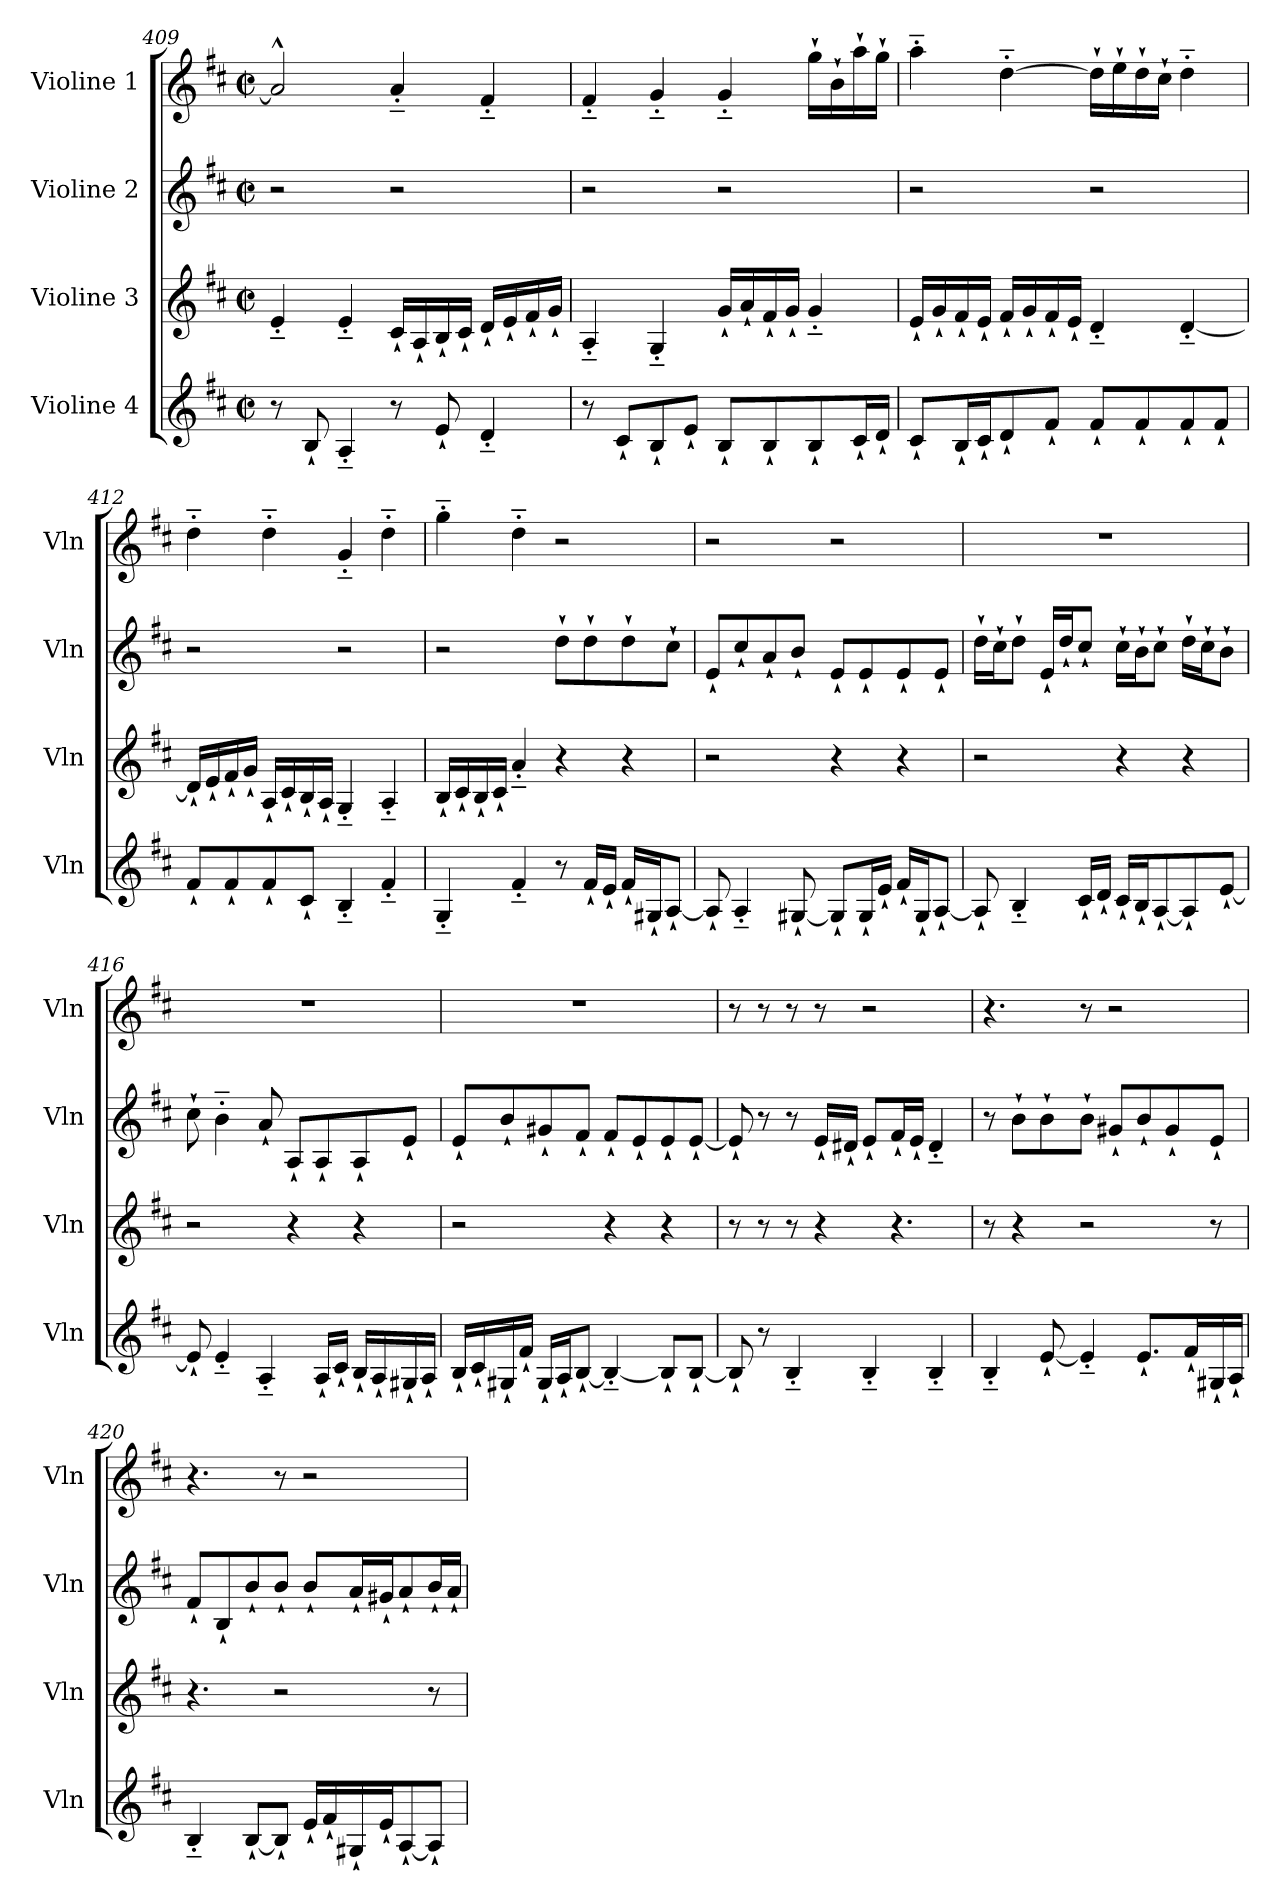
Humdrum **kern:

**kern	**kern	**kern	**kern
*part4	*part3	*part2	*part1
*staff4	*staff3	*staff2	*staff1
*I"Violine 4	*I"Violine 3	*I"Violine 2	*I"Violine 1
*I'Vln	*I'Vln	*I'Vln	*I'Vln
*clefG2	*clefG2	*clefG2	*clefG2
*k[f#c#]	*k[f#c#]	*k[f#c#]	*k[f#c#]
*D:	*D:	*D:	*D:
*M2/2	*M2/2	*M2/2	*M2/2
*met(c|)	*met(c|)	*met(c|)	*met(c|)
=409	=409	=409	=409
8r	4e~'/	2r	2a^^/]
8B`/	.	.	.
4A~'/	4e~'/	.	.
8r	16c#`/LL	2r	4a~'/
.	16A`/	.	.
8e`/	16B`/	.	.
.	16c#`/JJ	.	.
4d~'/	16d`/LL	.	4f#~'/
.	16e`/	.	.
.	16f#`/	.	.
.	16g`/JJ	.	.
=410	=410	=410	=410
8r	4A~'/	2r	4f#~'/
8c#`/L	.	.	.
8B`/	4G~'/	.	4g~'/
8e`/J	.	.	.
8B`/L	16g`/LL	2r	4g~'/
.	16a`/	.	.
8B`/	16f#`/	.	.
.	16g`/JJ	.	.
8B`/	4g~'/	.	16gg`\LL
.	.	.	16b`\
16c#`/L	.	.	16aa`\
16d`/JJ	.	.	16gg`\JJ
!!LO:LB:g=z
=411	=411	=411	=411
8c#`/L	16e`/LL	2r	4aa~'\
.	16g`/	.	.
16B`/L	16f#`/	.	.
16c#`/J	16e`/JJ	.	.
8d`/	16f#`/LL	.	[4dd~'\
.	16g`/	.	.
8f#`/J	16f#`/	.	.
.	16e`/JJ	.	.
8f#`/L	4d~'/	2r	16dd`\LL]
.	.	.	16ee`\
8f#`/	.	.	16dd`\
.	.	.	16cc#`\JJ
8f#`/	[4d~'/	.	4dd~'\
8f#`/J	.	.	.
=412	=412	=412	=412
8f#`/L	16d`/LL]	2r	4dd~'\
.	16e`/	.	.
8f#`/	16f#`/	.	.
.	16g`/JJ	.	.
8f#`/	16A`/LL	.	4dd~'\
.	16c#`/	.	.
8c#`/J	16B`/	.	.
.	16A`/JJ	.	.
4B~'/	4G~'/	2r	4g~'/
4f#~'/	4A~'/	.	4dd~'\
=413	=413	=413	=413
4G~'/	16B`/LL	2r	4gg~'\
.	16c#`/	.	.
.	16B`/	.	.
.	16c#`/JJ	.	.
4f#~'/	4a~'/	.	4dd~'\
8r	4r	8dd`\L	2r
16f#`/LL	.	8dd`\	.
16e`/JJ	.	.	.
16f#`/LL	4r	8dd`\	.
16G#X`/J	.	.	.
[8A`/J	.	8cc#`\J	.
!!LO:LB:g=z
=414	=414	=414	=414
8A`/]	2r	8e`/L	2r
4A~'/	.	8cc#`/	.
.	.	8a`/	.
[8G#X`/	.	8b`/J	.
8G#`/L]	4r	8e`/L	2r
16G#`/L	.	8e`/	.
16e`/JJ	.	.	.
16f#`/LL	4r	8e`/	.
16G#`/J	.	.	.
[8A`/J	.	8e`/J	.
=415	=415	=415	=415
8A`/]	2r	16dd`\LL	1r
.	.	16cc#`\J	.
4B~'/	.	8dd`\J	.
.	.	16e`/LL	.
.	.	16dd`/J	.
16c#`/LL	.	8cc#`/J	.
16d`/JJ	.	.	.
16c#`/LL	4r	16cc#`\LL	.
16B`/J	.	16b`\J	.
[8A`/	.	8cc#`\J	.
8A`/]	4r	16dd`\LL	.
.	.	16cc#`\J	.
[8e`/J	.	8b`\J	.
=416	=416	=416	=416
8e`/]	2r	8cc#`\	1r
4e~'/	.	4b~'\	.
4A~'/	.	8a`/	.
.	4r	8A`/L	.
16A`/LL	.	8A`/	.
16c#`/JJ	.	.	.
16B`/LL	4r	8A`/	.
16A`/	.	.	.
16G#X`/	.	8e`/J	.
16A`/JJ	.	.	.
!!LO:PB:g=z
=417	=417	=417	=417
16B`/LL	2r	8e`/L	1r
16c#`/	.	.	.
16G#X`/	.	8b`/	.
16f#`/JJ	.	.	.
16G#`/LL	.	8g#X`/	.
16A`/J	.	.	.
[8B`/J	.	8f#`/J	.
4B~'/_	4r	8f#`/L	.
.	.	8e`/	.
8B`/L]	4r	8e`/	.
[8B`/J	.	[8e`/J	.
=418	=418	=418	=418
8B`/]	8r	8e`/]	8r
8r	8r	8r	8r
4B~'/	8r	8r	8r
.	4r	16e`/LL	8r
.	.	16d#X`/JJ	.
4B~'/	.	8e`/L	2r
.	4.r	16f#`/L	.
.	.	16e`/JJ	.
4B~'/	.	4d#~'/	.
=419	=419	=419	=419
4B~'/	8r	8r	4.r
.	4r	8b`\L	.
[8e`/	.	8b`\	.
4e~'/]	2r	8b`\J	8r
.	.	8g#X`/L	2r
8.e`/L	.	8b`/	.
.	.	8g#`/	.
16f#`/L	.	.	.
16G#X`/	8r	8e`/J	.
16A`/JJ	.	.	.
!!LO:LB:g=z
=420	=420	=420	=420
4B~'/	4.r	8f#`/L	4.r
.	.	8B`/	.
[8B`/L	.	8b`/	.
8B`/J]	2r	8b`/J	8r
16e`/LL	.	8b`/L	2r
16f#`/	.	.	.
16G#X`/	.	16a`/L	.
16e`/J	.	16g#X`/J	.
[8A`/	.	8a`/	.
8A`/J]	8r	16b`/L	.
.	.	16a`/JJ	.
=	=	=	=
*-	*-	*-	*-
